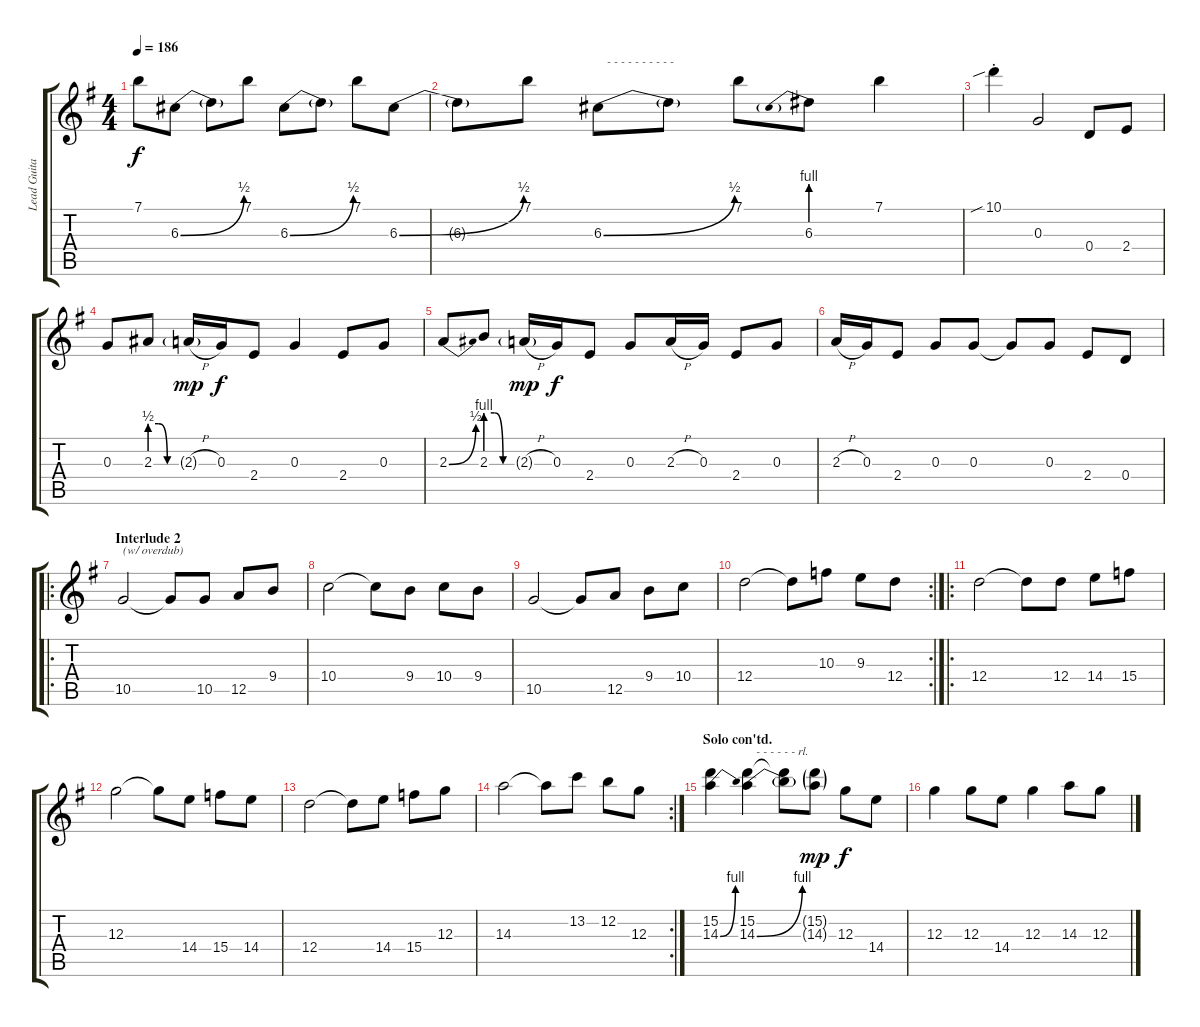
\track ("Lead Guitar" "Lead Guita") {instrument distortionguitar}
\staff {score tabs}
\tuning (E4 B3 G3 D3 A2 E2) {hide}
\ts (4 4)
\tempo 186
\clef g2
\ks g
7.1.8{dy f} 6.3{be (bend 0 0 60 2)}.8 6.3{t}.8 7.1.8 6.3{be (bend 0 0 60 2)}.8 6.3{t}.8 7.1.8 6.3{be (bend 0 0 60 2)}.8 |
6.3{t}.8 7.1.8 6.3{be (bend 0 0 60 2)}.8{txt "   - - - - - - - - - - "} 6.3{t}.8 7.1.8 6.3{be (prebend 0 4 60 4)}.8 7.1.4 |
10.1{sib st}.4 0.3.2 0.4.8 2.4.8 |
0.3.8 2.3{be (custom 0 2 20 2 40 0 60 0)}.8 2.3{h g}.16{dy mp} 0.3.16{dy f} 2.4.8 0.3.4 2.4.8 0.3.8 |
2.3{be (bend 0 0 60 2)}.8 2.3{be (custom 0 4 20 4 40 0 60 0)}.8 2.3{h g}.16{dy mp} 0.3.16{dy f} 2.4.8 0.3.8 2.3{h}.16 0.3.16 2.4.8 0.3.8 |
2.3{h}.16 0.3.16 2.4.8 0.3.8 0.3.8 0.3{t}.8 0.3.8 2.4.8 0.4.8 |
\ro
\section ("" "Interlude 2")
10.5.2{txt "(w/ overdub)"} 10.5{t}.8 10.5.8 12.5.8 9.4.8 |
10.4.2 10.4{t}.8 9.4.8 10.4.8 9.4.8 |
10.5.2 10.5{t}.8 12.5.8 9.4.8 10.4.8 |
\rc 2
12.4.2 12.4{t}.8 10.3.8 9.3.8 12.4.8 |
\ro
12.4.2 12.4{t}.8 12.4.8 14.4.8 15.4.8 |
12.3.2 12.3{t}.8 14.4.8 15.4.8 14.4.8 |
12.4.2 12.4{t}.8 14.4.8 15.4.8 12.3.8 |
\rc 2
14.3.2 14.3{t}.8 13.2.8 12.2.8 12.3.8 |
\section ("" "Solo con'td.")
(15.2 14.3{be (bend 0 0 60 4)}).4 (15.2 14.3{be (bend 0 0 60 4)}).4{txt "   - - - - - - rl."} (15.2{t} 14.3{t}).8 (15.2{g} 14.3{g}).8{dy mp} 12.3.8{dy f} 14.4.8 |
12.3.4 12.3.8 14.4.8 12.3.4 14.3.8 12.3.8
